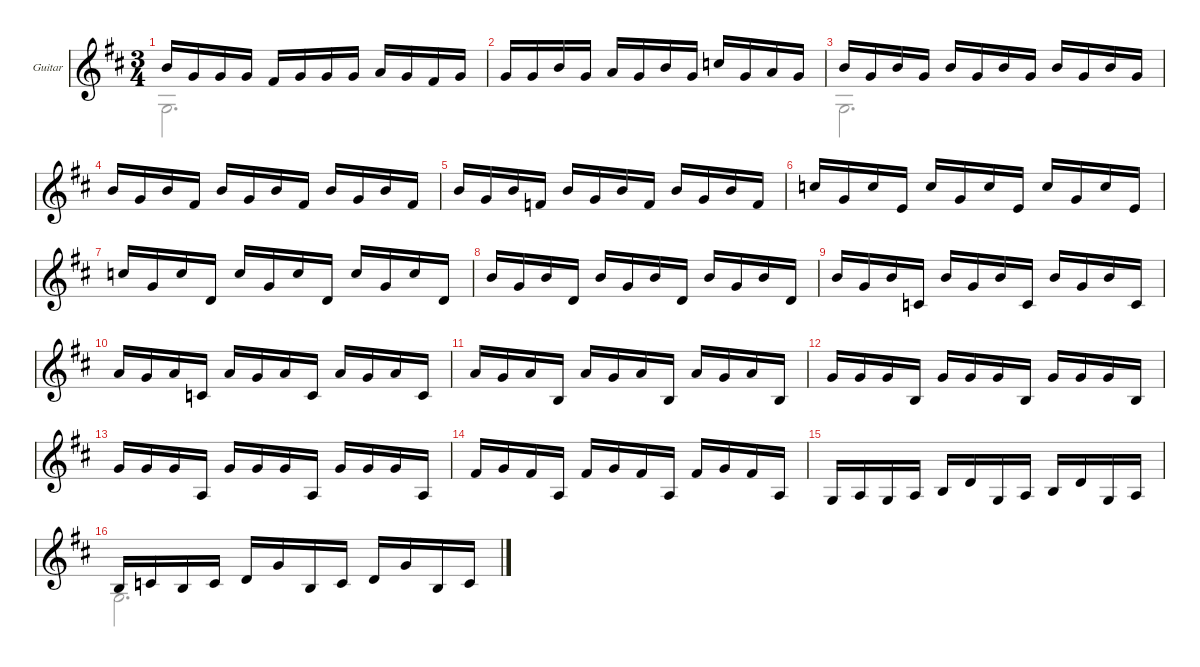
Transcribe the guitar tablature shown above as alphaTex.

\hideDynamics
\bracketExtendMode nobrackets
\firstSystemTrackNameOrientation horizontal
\otherSystemsTrackNameOrientation horizontal
\track ("Guitar" "Guitar") {instrument acousticguitarnylon}
\staff {score}
\tuning (E5 A4 D4 G3)
\displaytranspose 0
\voice
\ts (3 4)
\tempo (90 hide)
\clef g2
\ks d
2.2{acc forcenatural}.16{dy ff beam Up} 5.3{acc forcenatural}.16{dy f beam Up} 5.3{acc forcenatural}.16{dy mf beam Up} 5.3{acc forcenatural}.16{beam Up} 4.3{acc #}.16{beam Up} 5.3{acc forcenatural}.16{beam Up} 5.3{acc forcenatural}.16{beam Up} 5.3{acc forcenatural}.16{beam Up} 7.3{acc forcenatural}.16{beam Up} 5.3{acc forcenatural}.16{beam Up} 4.3{acc #}.16{beam Up} 5.3{acc forcenatural}.16{beam Up} |
5.3{acc forcenatural}.16{beam Up} 5.3{acc forcenatural}.16{beam Up} 2.2{acc forcenatural}.16{beam Up} 5.3{acc forcenatural}.16{beam Up} 7.3{acc forcenatural}.16{beam Up} 5.3{acc forcenatural}.16{beam Up} 2.2{acc forcenatural}.16{beam Up} 5.3{acc forcenatural}.16{beam Up} 3.2{acc forcenatural}.16{beam Up} 5.3{acc forcenatural}.16{beam Up} 7.3{acc forcenatural}.16{beam Up} 5.3{acc forcenatural}.16{beam Up} |
2.2{acc forcenatural}.16{dy ff beam Up} 5.3{acc forcenatural}.16{beam Up} 2.2{acc forcenatural}.16{beam Up} 5.3{acc forcenatural}.16{beam Up} 2.2{acc forcenatural}.16{beam Up} 5.3{acc forcenatural}.16{beam Up} 2.2{acc forcenatural}.16{beam Up} 5.3{acc forcenatural}.16{beam Up} 2.2{acc forcenatural}.16{beam Up} 5.3{acc forcenatural}.16{beam Up} 2.2{acc forcenatural}.16{beam Up} 5.3{acc forcenatural}.16{beam Up} |
2.2{acc forcenatural}.16{beam Up} 5.3{acc forcenatural}.16{beam Up} 2.2{acc forcenatural}.16{beam Up} 4.3{acc #}.16{beam Up} 2.2{acc forcenatural}.16{beam Up} 5.3{acc forcenatural}.16{beam Up} 2.2{acc forcenatural}.16{beam Up} 4.3{acc #}.16{beam Up} 2.2{acc forcenatural}.16{beam Up} 5.3{acc forcenatural}.16{beam Up} 2.2{acc forcenatural}.16{beam Up} 4.3{acc #}.16{beam Up} |
2.2{acc forcenatural}.16{beam Up} 5.3{acc forcenatural}.16{beam Up} 2.2{acc forcenatural}.16{beam Up} 3.3{acc forcenatural}.16{beam Up} 2.2{acc forcenatural}.16{beam Up} 5.3{acc forcenatural}.16{beam Up} 2.2{acc forcenatural}.16{beam Up} 3.3{acc forcenatural}.16{beam Up} 2.2{acc forcenatural}.16{beam Up} 5.3{acc forcenatural}.16{beam Up} 2.2{acc forcenatural}.16{beam Up} 3.3{acc forcenatural}.16{beam Up} |
3.2{acc forcenatural}.16{beam Up} 5.3{acc forcenatural}.16{beam Up} 3.2{acc forcenatural}.16{beam Up} 2.3{acc forcenatural}.16{beam Up} 3.2{acc forcenatural}.16{beam Up} 5.3{acc forcenatural}.16{beam Up} 3.2{acc forcenatural}.16{beam Up} 2.3{acc forcenatural}.16{beam Up} 3.2{acc forcenatural}.16{beam Up} 5.3{acc forcenatural}.16{beam Up} 3.2{acc forcenatural}.16{beam Up} 2.3{acc forcenatural}.16{beam Up} |
3.2{acc forcenatural}.16{beam Up} 5.3{acc forcenatural}.16{beam Up} 3.2{acc forcenatural}.16{beam Up} 7.4{acc forcenatural}.16{beam Up} 10.3{acc forcenatural}.16{beam Up} 12.4{acc forcenatural}.16{beam Up} 10.3{acc forcenatural}.16{beam Up} 7.4{acc forcenatural}.16{beam Up} 10.3{acc forcenatural}.16{beam Up} 12.4{acc forcenatural}.16{beam Up} 10.3{acc forcenatural}.16{beam Up} 7.4{acc forcenatural}.16{beam Up} |
9.3{acc forcenatural}.16{beam Up} 5.3{acc forcenatural}.16{beam Up} 2.2{acc forcenatural}.16{beam Up} 0.3{acc forcenatural}.16{beam Up} 2.2{acc forcenatural}.16{beam Up} 5.3{acc forcenatural}.16{beam Up} 2.2{acc forcenatural}.16{beam Up} 0.3{acc forcenatural}.16{beam Up} 2.2{acc forcenatural}.16{beam Up} 5.3{acc forcenatural}.16{beam Up} 2.2{acc forcenatural}.16{beam Up} 0.3{acc forcenatural}.16{beam Up} |
2.2{acc forcenatural}.16{beam Up} 5.3{acc forcenatural}.16{beam Up} 2.2{acc forcenatural}.16{beam Up} 5.4{acc forcenatural}.16{beam Up} 2.2{acc forcenatural}.16{beam Up} 5.3{acc forcenatural}.16{beam Up} 2.2{acc forcenatural}.16{beam Up} 5.4{acc forcenatural}.16{beam Up} 2.2{acc forcenatural}.16{beam Up} 5.3{acc forcenatural}.16{beam Up} 2.2{acc forcenatural}.16{beam Up} 5.4{acc forcenatural}.16{beam Up} |
7.3{acc forcenatural}.16{beam Up} 5.3{acc forcenatural}.16{beam Up} 7.3{acc forcenatural}.16{beam Up} 5.4{acc forcenatural}.16{beam Up} 7.3{acc forcenatural}.16{beam Up} 5.3{acc forcenatural}.16{beam Up} 7.3{acc forcenatural}.16{beam Up} 5.4{acc forcenatural}.16{beam Up} 7.3{acc forcenatural}.16{beam Up} 5.3{acc forcenatural}.16{beam Up} 7.3{acc forcenatural}.16{beam Up} 5.4{acc forcenatural}.16{beam Up} |
7.3{acc forcenatural}.16{beam Up} 5.3{acc forcenatural}.16{beam Up} 7.3{acc forcenatural}.16{beam Up} 4.4{acc forcenatural}.16{beam Up} 7.3{acc forcenatural}.16{beam Up} 5.3{acc forcenatural}.16{beam Up} 7.3{acc forcenatural}.16{beam Up} 4.4{acc forcenatural}.16{beam Up} 7.3{acc forcenatural}.16{beam Up} 5.3{acc forcenatural}.16{beam Up} 7.3{acc forcenatural}.16{beam Up} 4.4{acc forcenatural}.16{beam Up} |
5.3{acc forcenatural}.16{beam Up} 5.3{acc forcenatural}.16{beam Up} 5.3{acc forcenatural}.16{beam Up} 4.4{acc forcenatural}.16{beam Up} 5.3{acc forcenatural}.16{beam Up} 5.3{acc forcenatural}.16{beam Up} 5.3{acc forcenatural}.16{beam Up} 4.4{acc forcenatural}.16{beam Up} 5.3{acc forcenatural}.16{beam Up} 5.3{acc forcenatural}.16{beam Up} 5.3{acc forcenatural}.16{beam Up} 4.4{acc forcenatural}.16{beam Up} |
5.3{acc forcenatural}.16{beam Up} 5.3{acc forcenatural}.16{beam Up} 5.3{acc forcenatural}.16{beam Up} 2.4{acc forcenatural}.16{beam Up} 5.3{acc forcenatural}.16{beam Up} 5.3{acc forcenatural}.16{beam Up} 5.3{acc forcenatural}.16{beam Up} 2.4{acc forcenatural}.16{beam Up} 5.3{acc forcenatural}.16{beam Up} 5.3{acc forcenatural}.16{beam Up} 5.3{acc forcenatural}.16{beam Up} 2.4{acc forcenatural}.16{beam Up} |
4.3{acc #}.16{beam Up} 5.3{acc forcenatural}.16{beam Up} 4.3{acc #}.16{beam Up} 2.4{acc forcenatural}.16{beam Up} 4.3{acc #}.16{beam Up} 5.3{acc forcenatural}.16{beam Up} 4.3{acc #}.16{beam Up} 2.4{acc forcenatural}.16{beam Up} 4.3{acc #}.16{beam Up} 5.3{acc forcenatural}.16{beam Up} 4.3{acc #}.16{beam Up} 2.4{acc forcenatural}.16{beam Up} |
0.4{acc forcenatural}.16{beam Up} 2.4{acc forcenatural}.16{beam Up} 0.4{acc forcenatural}.16{beam Up} 2.4{acc forcenatural}.16{beam Up} 4.4{acc forcenatural}.16{beam Up} 0.3{acc forcenatural}.16{beam Up} 0.4{acc forcenatural}.16{beam Up} 2.4{acc forcenatural}.16{beam Up} 4.4{acc forcenatural}.16{beam Up} 0.3{acc forcenatural}.16{beam Up} 0.4{acc forcenatural}.16{beam Up} 2.4{acc forcenatural}.16{beam Up} |
4.4{acc forcenatural}.16{beam Up} 5.4{acc forcenatural}.16{beam Up} 4.4{acc forcenatural}.16{beam Up} 5.4{acc forcenatural}.16{beam Up} 7.4{acc forcenatural}.16{beam Up} 5.3{acc forcenatural}.16{beam Up} 4.4{acc forcenatural}.16{beam Up} 5.4{acc forcenatural}.16{beam Up} 7.4{acc forcenatural}.16{beam Up} 5.3{acc forcenatural}.16{beam Up} 4.4{acc forcenatural}.16{beam Up} 5.4{acc forcenatural}.16{beam Up}
\voice
\clef g2
\ottava regular
\simile none
\ks d
-21.1{acc forcenatural}.2{d dy mf beam Down} |
|
-21.1{acc forcenatural}.2{d beam Down} |
|
|
|
|
|
|
|
|
|
|
|
|
-21.1{acc forcenatural}.2{d beam Down}
